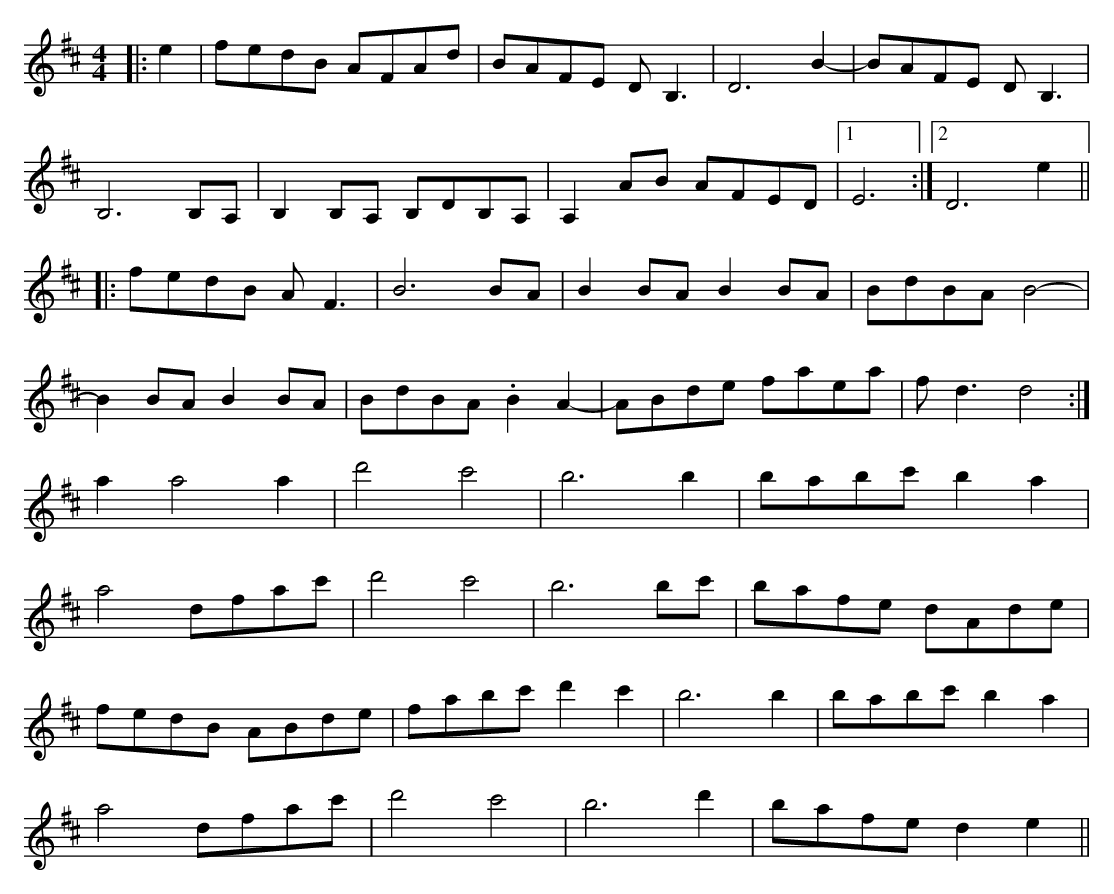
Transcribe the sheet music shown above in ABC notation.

X:1
M:4/4
K:D
|:e2|fedB AFAd|BAFE DB,3|D6 B2-|BAFE DB,3|
B,6 B,A,|B,2B,A, B,DB,A,|A,2AB AFED|1 E6:|2 D6 e2||
|:fedB AF3|B6BA|B2BA B2BA|BdBA B4-|
B2BA B2BA|BdBA .B2A2-|ABde faea|fd3d4:|
a2a4a2|d'4c'4|b6b2|babc' b2a2|
a4 dfac'|d'4c'4|b6bc'|bafe dAde|
fedB ABde|fabc' d'2c'2|b6b2|babc' b2a2|
a4 dfac'|d'4c'4|b6d'2|bafe d2e2||
